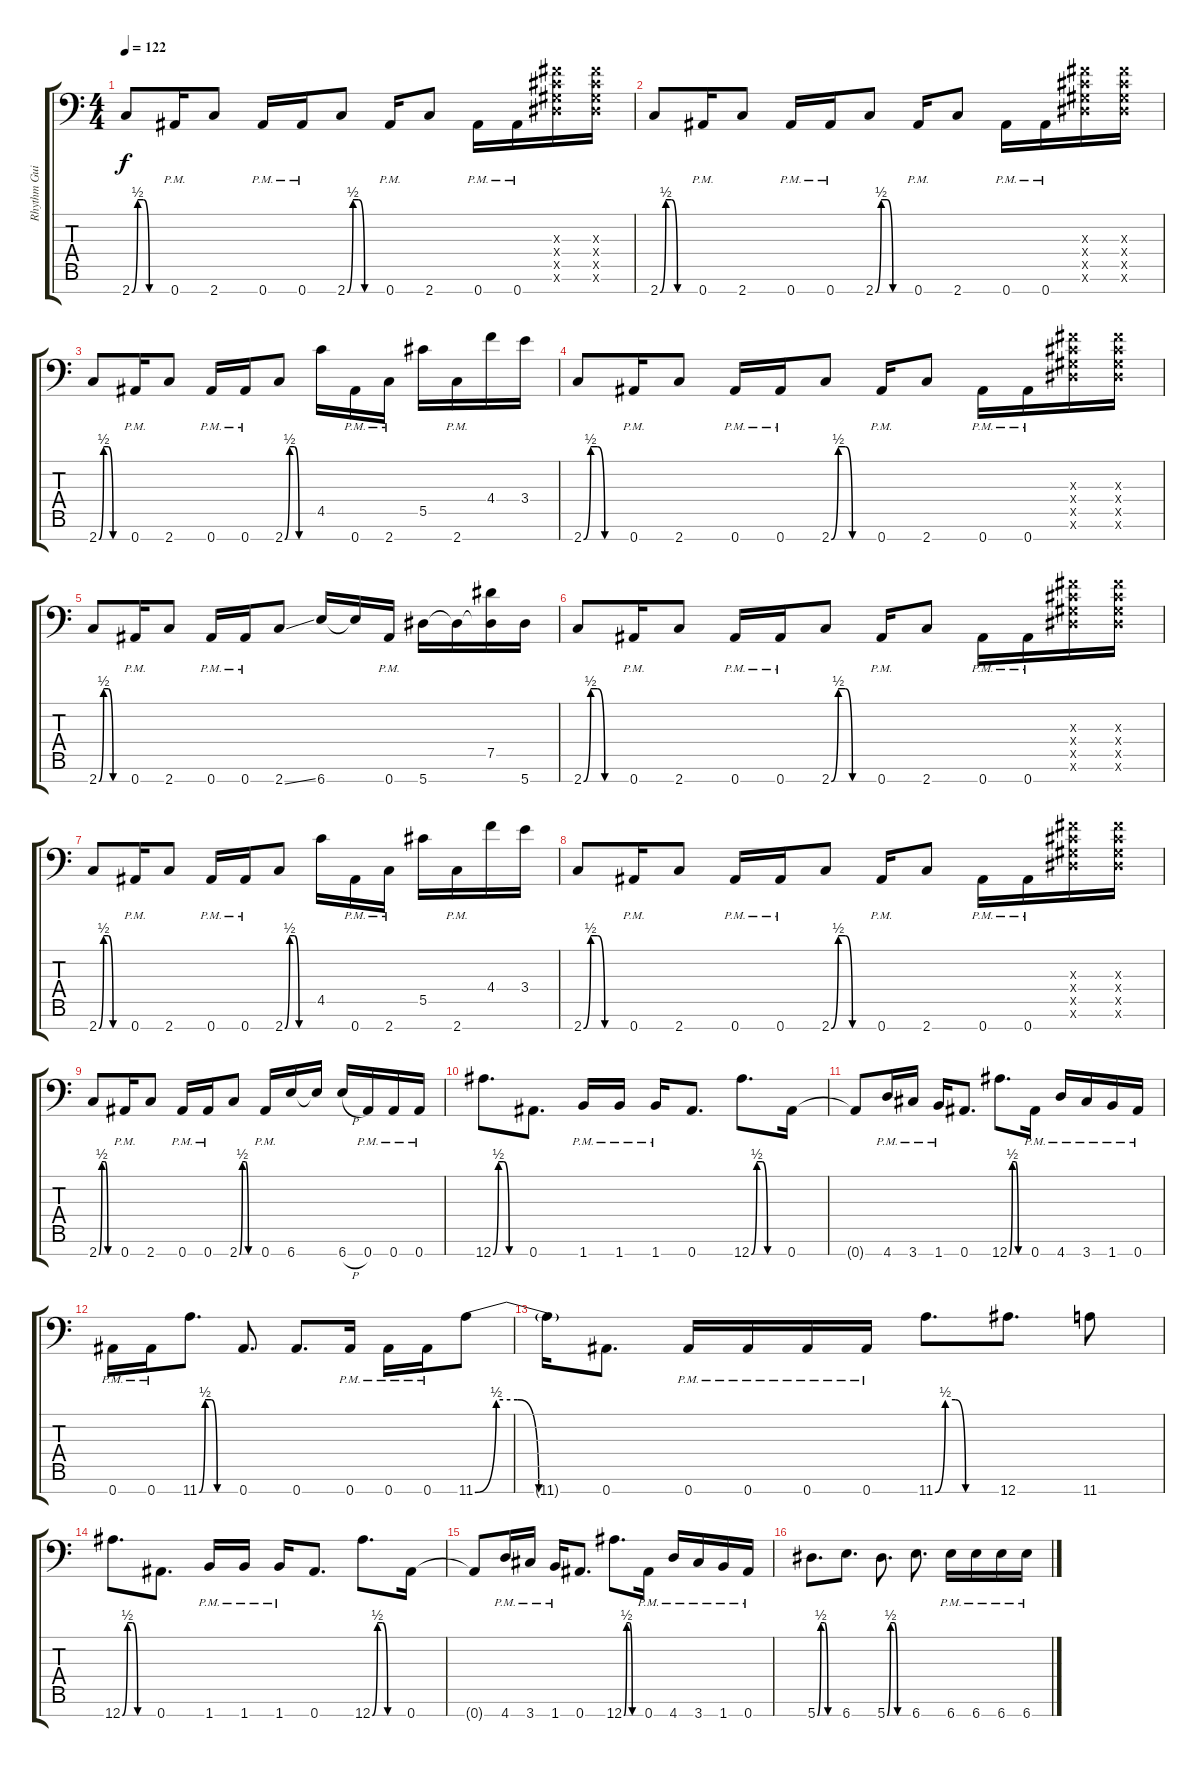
\track ("Rhythm Guitar 1" "Rhythm Gui") {instrument distortionguitar}
\staff {score tabs}
\tuning (Eb4 Bb3 Gb3 Db3 Ab2 Eb2 Bb1) {hide}
\ts (4 4)
\tempo 122
\clef f4
\ks c
2.7{be (custom 0 0 10 2 20 2 30 0 60 0)}.8{dy f} 0.7{pm}.16 2.7.8 0.7{pm}.16 0.7{pm}.16 2.7{be (custom 0 0 10 2 20 2 30 0 60 0)}.8 0.7{pm}.16 2.7.8 0.7{pm}.16 0.7{pm}.16 (0.3{x} 0.4{x} 0.5{x} 0.6{x}).16 (0.3{x} 0.4{x} 0.5{x} 0.6{x}).16 |
2.7{be (custom 0 0 10 2 20 2 30 0 60 0)}.8 0.7{pm}.16 2.7.8 0.7{pm}.16 0.7{pm}.16 2.7{be (custom 0 0 10 2 20 2 30 0 60 0)}.8 0.7{pm}.16 2.7.8 0.7{pm}.16 0.7{pm}.16 (0.3{x} 0.4{x} 0.5{x} 0.6{x}).16 (0.3{x} 0.4{x} 0.5{x} 0.6{x}).16 |
2.7{be (custom 0 0 10 2 20 2 30 0 60 0)}.8 0.7{pm}.16 2.7.8 0.7{pm}.16 0.7{pm}.16 2.7{be (custom 0 0 10 2 20 2 30 0 60 0)}.8 4.5.16 0.7{pm}.16 2.7{pm}.16 5.5.16 2.7{pm}.16 4.4.16 3.4.16 |
2.7{be (custom 0 0 10 2 20 2 30 0 60 0)}.8 0.7{pm}.16 2.7.8 0.7{pm}.16 0.7{pm}.16 2.7{be (custom 0 0 10 2 20 2 30 0 60 0)}.8 0.7{pm}.16 2.7.8 0.7{pm}.16 0.7{pm}.16 (0.3{x} 0.4{x} 0.5{x} 0.6{x}).16 (0.3{x} 0.4{x} 0.5{x} 0.6{x}).16 |
2.7{be (custom 0 0 10 2 20 2 30 0 60 0)}.8 0.7{pm}.16 2.7.8 0.7{pm}.16 0.7{pm}.16 2.7{ss}.8 6.7.16 6.7{t}.16 0.7{pm}.16 5.7.16 5.7{t}.16 (7.5 5.7{t}).16 5.7.16 |
2.7{be (custom 0 0 10 2 20 2 30 0 60 0)}.8 0.7{pm}.16 2.7.8 0.7{pm}.16 0.7{pm}.16 2.7{be (custom 0 0 10 2 20 2 30 0 60 0)}.8 0.7{pm}.16 2.7.8 0.7{pm}.16 0.7{pm}.16 (0.3{x} 0.4{x} 0.5{x} 0.6{x}).16 (0.3{x} 0.4{x} 0.5{x} 0.6{x}).16 |
2.7{be (custom 0 0 10 2 20 2 30 0 60 0)}.8 0.7{pm}.16 2.7.8 0.7{pm}.16 0.7{pm}.16 2.7{be (custom 0 0 10 2 20 2 30 0 60 0)}.8 4.5.16 0.7{pm}.16 2.7{pm}.16 5.5.16 2.7{pm}.16 4.4.16 3.4.16 |
2.7{be (custom 0 0 10 2 20 2 30 0 60 0)}.8 0.7{pm}.16 2.7.8 0.7{pm}.16 0.7{pm}.16 2.7{be (custom 0 0 10 2 20 2 30 0 60 0)}.8 0.7{pm}.16 2.7.8 0.7{pm}.16 0.7{pm}.16 (0.3{x} 0.4{x} 0.5{x} 0.6{x}).16 (0.3{x} 0.4{x} 0.5{x} 0.6{x}).16 |
2.7{be (custom 0 0 10 2 20 2 30 0 60 0)}.8 0.7{pm}.16 2.7.8 0.7{pm}.16 0.7{pm}.16 2.7{be (custom 0 0 10 2 20 2 30 0 60 0)}.8 0.7{pm}.16 6.7.16 6.7{t}.16 6.7{h}.16 0.7{pm}.16 0.7{pm}.16 0.7{pm}.16 |
12.7{be (custom 0 0 10 2 20 2 30 0 60 0)}.8{d} 0.7.8{d} 1.7{pm}.16 1.7{pm}.16 1.7{pm}.16 0.7.8{d} 12.7{be (custom 0 0 10 2 20 2 30 0 60 0)}.8{d} 0.7.16 |
0.7{t}.8 4.7{pm}.16 3.7{pm}.16 1.7{pm}.16 0.7.8{d} 12.7{be (custom 0 0 10 2 20 2 30 0 60 0)}.8{d} 0.7{pm}.16 4.7{pm}.16 3.7{pm}.16 1.7{pm}.16 0.7{pm}.16 |
0.7{pm}.16 0.7{pm}.16 11.7{be (custom 0 0 10 2 20 2 30 0 60 0)}.8{d} 0.7.8{d} 0.7.8{d} 0.7{pm}.16 0.7{pm}.16 0.7{pm}.16 11.7{be (custom 0 0 10 2 20 2 30 0 60 0)}.8 |
11.7{t}.16 0.7.8{d} 0.7{pm}.16 0.7{pm}.16 0.7{pm}.16 0.7{pm}.16 11.7{be (custom 0 0 10 2 20 2 30 0 60 0)}.8{d} 12.7.8{d} 11.7.8 |
12.7{be (custom 0 0 10 2 20 2 30 0 60 0)}.8{d} 0.7.8{d} 1.7{pm}.16 1.7{pm}.16 1.7{pm}.16 0.7.8{d} 12.7{be (custom 0 0 10 2 20 2 30 0 60 0)}.8{d} 0.7.16 |
0.7{t}.8 4.7{pm}.16 3.7{pm}.16 1.7{pm}.16 0.7.8{d} 12.7{be (custom 0 0 10 2 20 2 30 0 60 0)}.8{d} 0.7{pm}.16 4.7{pm}.16 3.7{pm}.16 1.7{pm}.16 0.7{pm}.16 |
5.7{be (custom 0 0 10 2 20 2 30 0 60 0)}.8{d} 6.7.8{d} 5.7{be (custom 0 0 10 2 20 2 30 0 60 0)}.8{d} 6.7.8{d} 6.7{pm}.16 6.7{pm}.16 6.7{pm}.16 6.7{pm}.16
